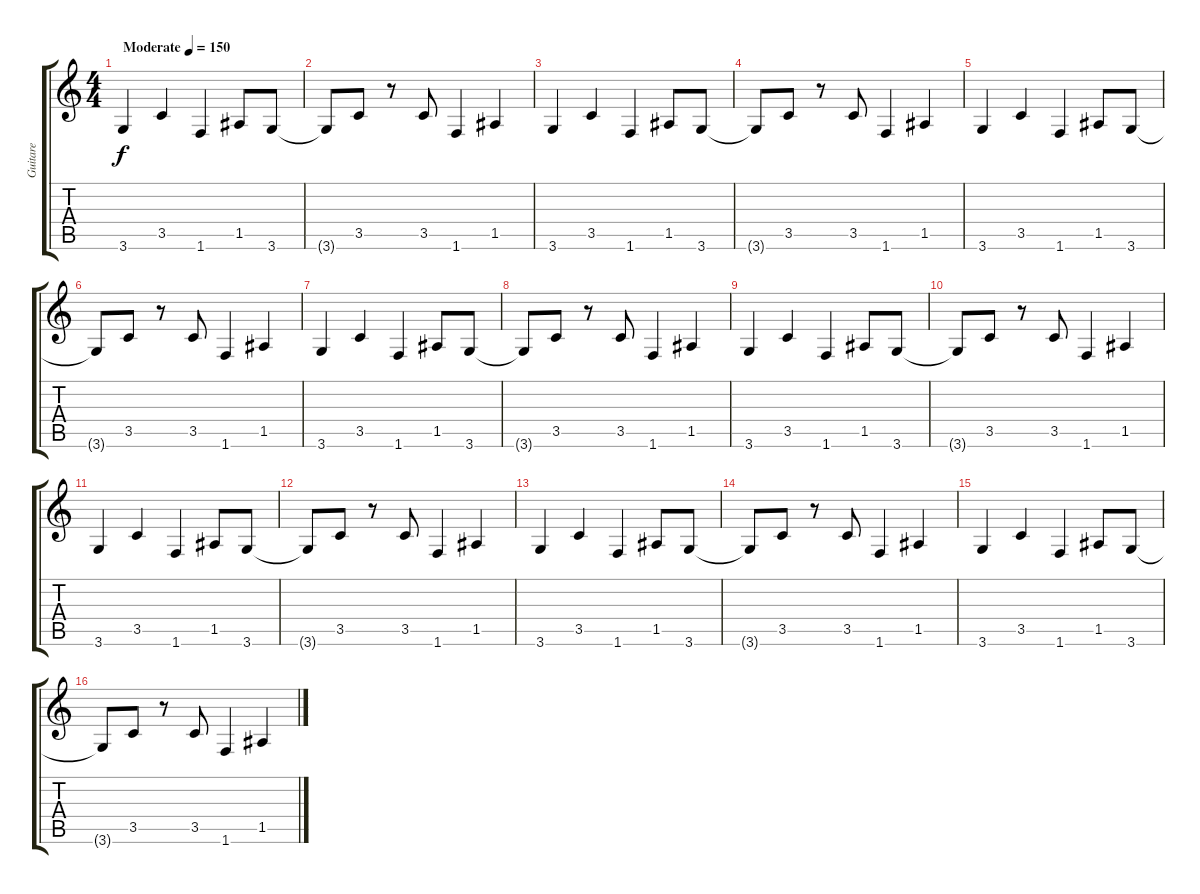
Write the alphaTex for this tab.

\track ("Guitare" "Guitare") {instrument acousticguitarnylon}
\staff {score tabs}
\tuning (E4 B3 G3 D3 A2 E2) {hide}
\ts (4 4)
\tempo (150 "Moderate")
\clef g2
\ks c
3.6.4{dy f instrument acousticguitarnylon} 3.5.4 1.6.4 1.5.8 3.6.8 |
3.6{t}.8 3.5.8 r.8 3.5.8 1.6.4 1.5.4 |
3.6.4 3.5.4 1.6.4 1.5.8 3.6.8 |
3.6{t}.8 3.5.8 r.8 3.5.8 1.6.4 1.5.4 |
3.6.4 3.5.4 1.6.4 1.5.8 3.6.8 |
3.6{t}.8 3.5.8 r.8 3.5.8 1.6.4 1.5.4 |
3.6.4 3.5.4 1.6.4 1.5.8 3.6.8 |
3.6{t}.8 3.5.8 r.8 3.5.8 1.6.4 1.5.4 |
3.6.4 3.5.4 1.6.4 1.5.8 3.6.8 |
3.6{t}.8 3.5.8 r.8 3.5.8 1.6.4 1.5.4 |
3.6.4 3.5.4 1.6.4 1.5.8 3.6.8 |
3.6{t}.8 3.5.8 r.8 3.5.8 1.6.4 1.5.4 |
3.6.4 3.5.4 1.6.4 1.5.8 3.6.8 |
3.6{t}.8 3.5.8 r.8 3.5.8 1.6.4 1.5.4 |
3.6.4 3.5.4 1.6.4 1.5.8 3.6.8 |
3.6{t}.8 3.5.8 r.8 3.5.8 1.6.4 1.5.4
